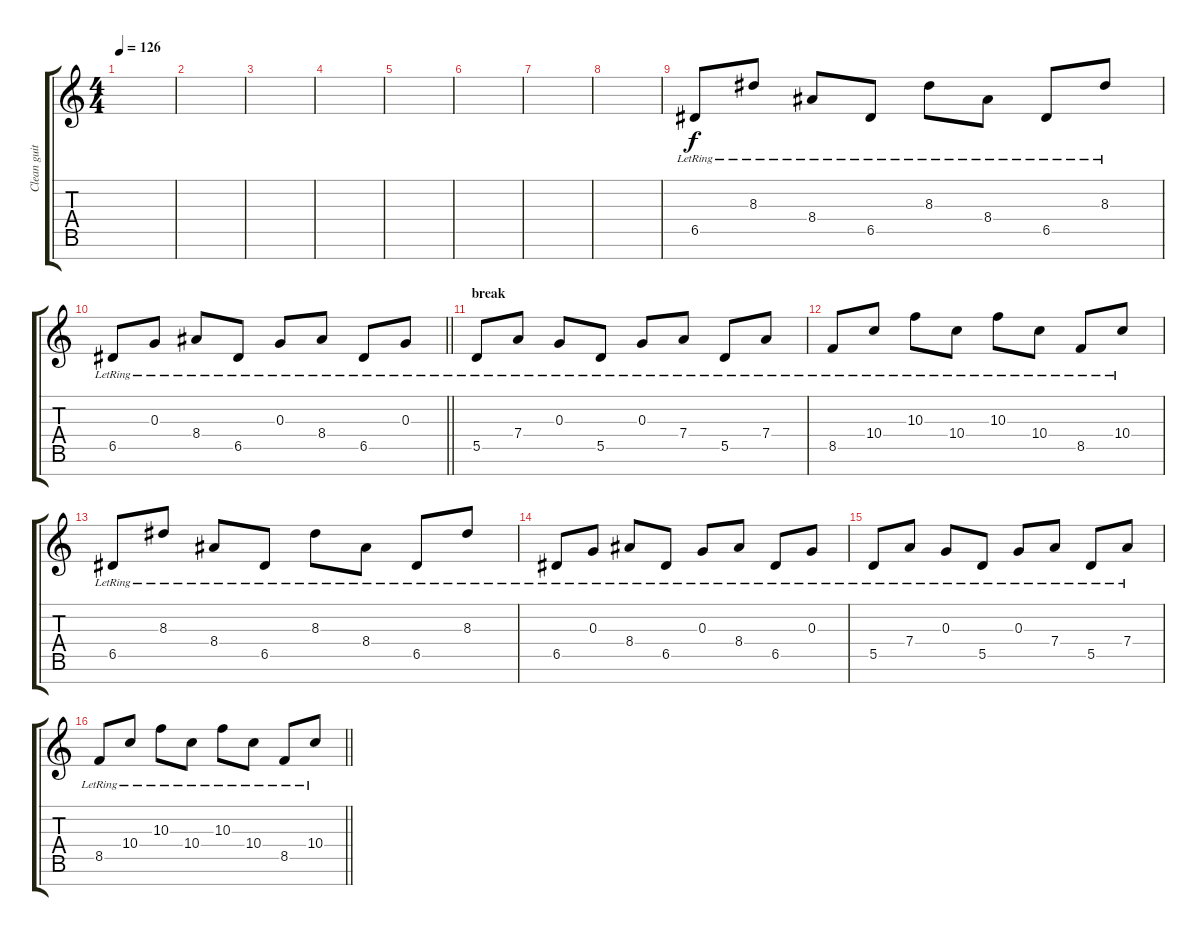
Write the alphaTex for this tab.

\track ("Clean guitar" "Clean guit") {instrument acousticguitarsteel}
\staff {score tabs}
\tuning (E4 B3 G3 D3 A2 E2 B1) {hide}
\ts (4 4)
\tempo 126
\clef g2
\ks c
|
|
|
|
|
|
|
|
6.5{lr}.8 8.3{lr}.8 8.4{lr}.8 6.5{lr}.8 8.3{lr}.8 8.4{lr}.8 6.5{lr}.8 8.3{lr}.8 |
\barLineRight lightlight
6.5{lr}.8 0.3{lr}.8 8.4{lr}.8 6.5{lr}.8 0.3{lr}.8 8.4{lr}.8 6.5{lr}.8 0.3{lr}.8 |
\section ("" "break")
5.5{lr}.8 7.4{lr}.8 0.3{lr}.8 5.5{lr}.8 0.3{lr}.8 7.4{lr}.8 5.5{lr}.8 7.4{lr}.8 |
8.5{lr}.8 10.4{lr}.8 10.3{lr}.8 10.4{lr}.8 10.3{lr}.8 10.4{lr}.8 8.5{lr}.8 10.4{lr}.8 |
6.5{lr}.8 8.3{lr}.8 8.4{lr}.8 6.5{lr}.8 8.3{lr}.8 8.4{lr}.8 6.5{lr}.8 8.3{lr}.8 |
6.5{lr}.8 0.3{lr}.8 8.4{lr}.8 6.5{lr}.8 0.3{lr}.8 8.4{lr}.8 6.5{lr}.8 0.3{lr}.8 |
5.5{lr}.8 7.4{lr}.8 0.3{lr}.8 5.5{lr}.8 0.3{lr}.8 7.4{lr}.8 5.5{lr}.8 7.4{lr}.8 |
\barLineRight lightlight
8.5{lr}.8 10.4{lr}.8 10.3{lr}.8 10.4{lr}.8 10.3{lr}.8 10.4{lr}.8 8.5{lr}.8 10.4{lr}.8
